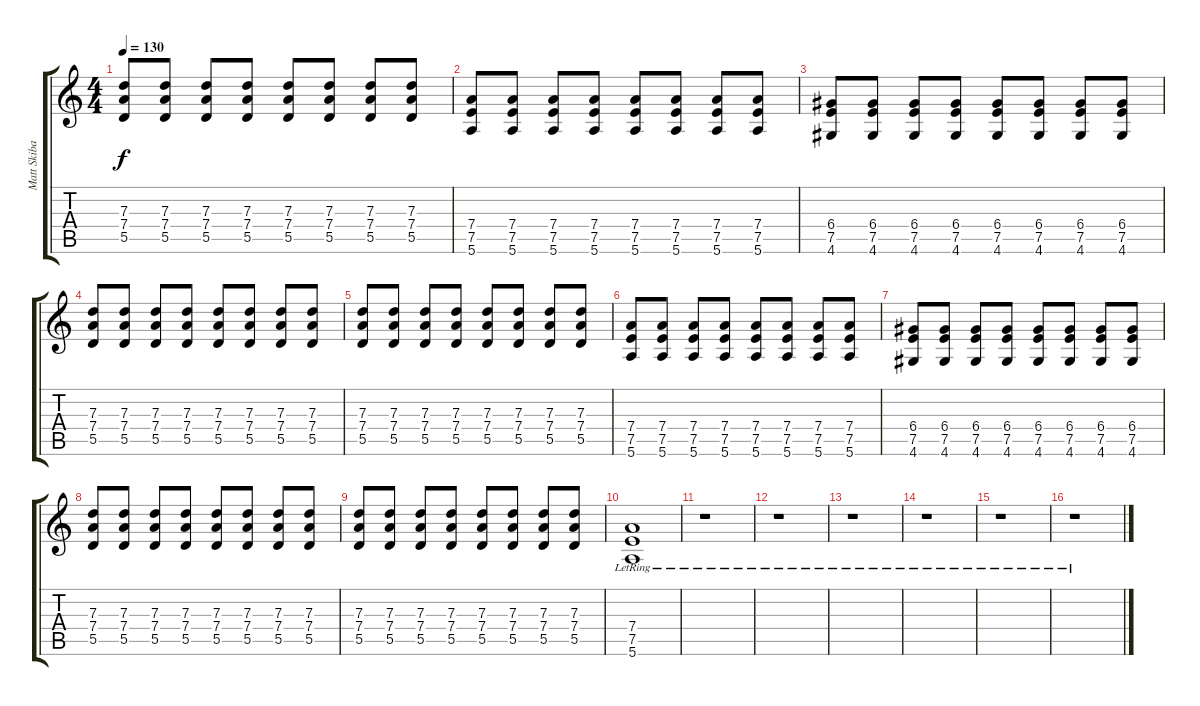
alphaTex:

\track ("Matt Skiba 2" "Matt Skiba") {instrument distortionguitar}
\staff {score tabs}
\tuning (E4 B3 G3 D3 A2 E2) {hide}
\ts (4 4)
\tempo 130
\clef g2
\ks c
(7.3 7.4 5.5).8{dy f} (7.3 7.4 5.5).8 (7.3 7.4 5.5).8 (7.3 7.4 5.5).8 (7.3 7.4 5.5).8 (7.3 7.4 5.5).8 (7.3 7.4 5.5).8 (7.3 7.4 5.5).8 |
(7.4 7.5 5.6).8 (7.4 7.5 5.6).8 (7.4 7.5 5.6).8 (7.4 7.5 5.6).8 (7.4 7.5 5.6).8 (7.4 7.5 5.6).8 (7.4 7.5 5.6).8 (7.4 7.5 5.6).8 |
(6.4 7.5 4.6).8 (6.4 7.5 4.6).8 (6.4 7.5 4.6).8 (6.4 7.5 4.6).8 (6.4 7.5 4.6).8 (6.4 7.5 4.6).8 (6.4 7.5 4.6).8 (6.4 7.5 4.6).8 |
(7.3 7.4 5.5).8 (7.3 7.4 5.5).8 (7.3 7.4 5.5).8 (7.3 7.4 5.5).8 (7.3 7.4 5.5).8 (7.3 7.4 5.5).8 (7.3 7.4 5.5).8 (7.3 7.4 5.5).8 |
(7.3 7.4 5.5).8 (7.3 7.4 5.5).8 (7.3 7.4 5.5).8 (7.3 7.4 5.5).8 (7.3 7.4 5.5).8 (7.3 7.4 5.5).8 (7.3 7.4 5.5).8 (7.3 7.4 5.5).8 |
(7.4 7.5 5.6).8 (7.4 7.5 5.6).8 (7.4 7.5 5.6).8 (7.4 7.5 5.6).8 (7.4 7.5 5.6).8 (7.4 7.5 5.6).8 (7.4 7.5 5.6).8 (7.4 7.5 5.6).8 |
(6.4 7.5 4.6).8 (6.4 7.5 4.6).8 (6.4 7.5 4.6).8 (6.4 7.5 4.6).8 (6.4 7.5 4.6).8 (6.4 7.5 4.6).8 (6.4 7.5 4.6).8 (6.4 7.5 4.6).8 |
(7.3 7.4 5.5).8 (7.3 7.4 5.5).8 (7.3 7.4 5.5).8 (7.3 7.4 5.5).8 (7.3 7.4 5.5).8 (7.3 7.4 5.5).8 (7.3 7.4 5.5).8 (7.3 7.4 5.5).8 |
(7.3 7.4 5.5).8 (7.3 7.4 5.5).8 (7.3 7.4 5.5).8 (7.3 7.4 5.5).8 (7.3 7.4 5.5).8 (7.3 7.4 5.5).8 (7.3 7.4 5.5).8 (7.3 7.4 5.5).8 |
(7.4{lr} 7.5{lr} 5.6{lr}).1 |
r.1 |
r.1 |
r.1 |
r.1 |
r.1 |
r.1
